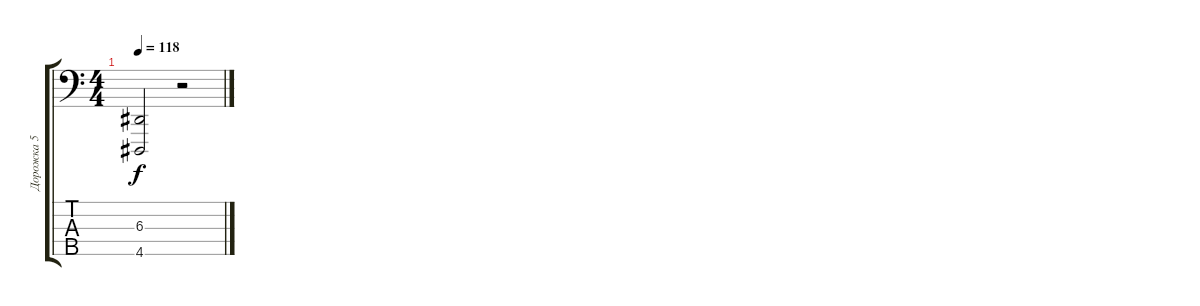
\track ("Дорожка 5" "Дорожка 5") {instrument lead2sawtooth}
\staff {score tabs}
\tuning (G2 D2 A1 E1 B0) {hide}
\ts (4 4)
\tempo 118
\clef f4
\ks c
(6.3 4.5).2{dy f} r.2
